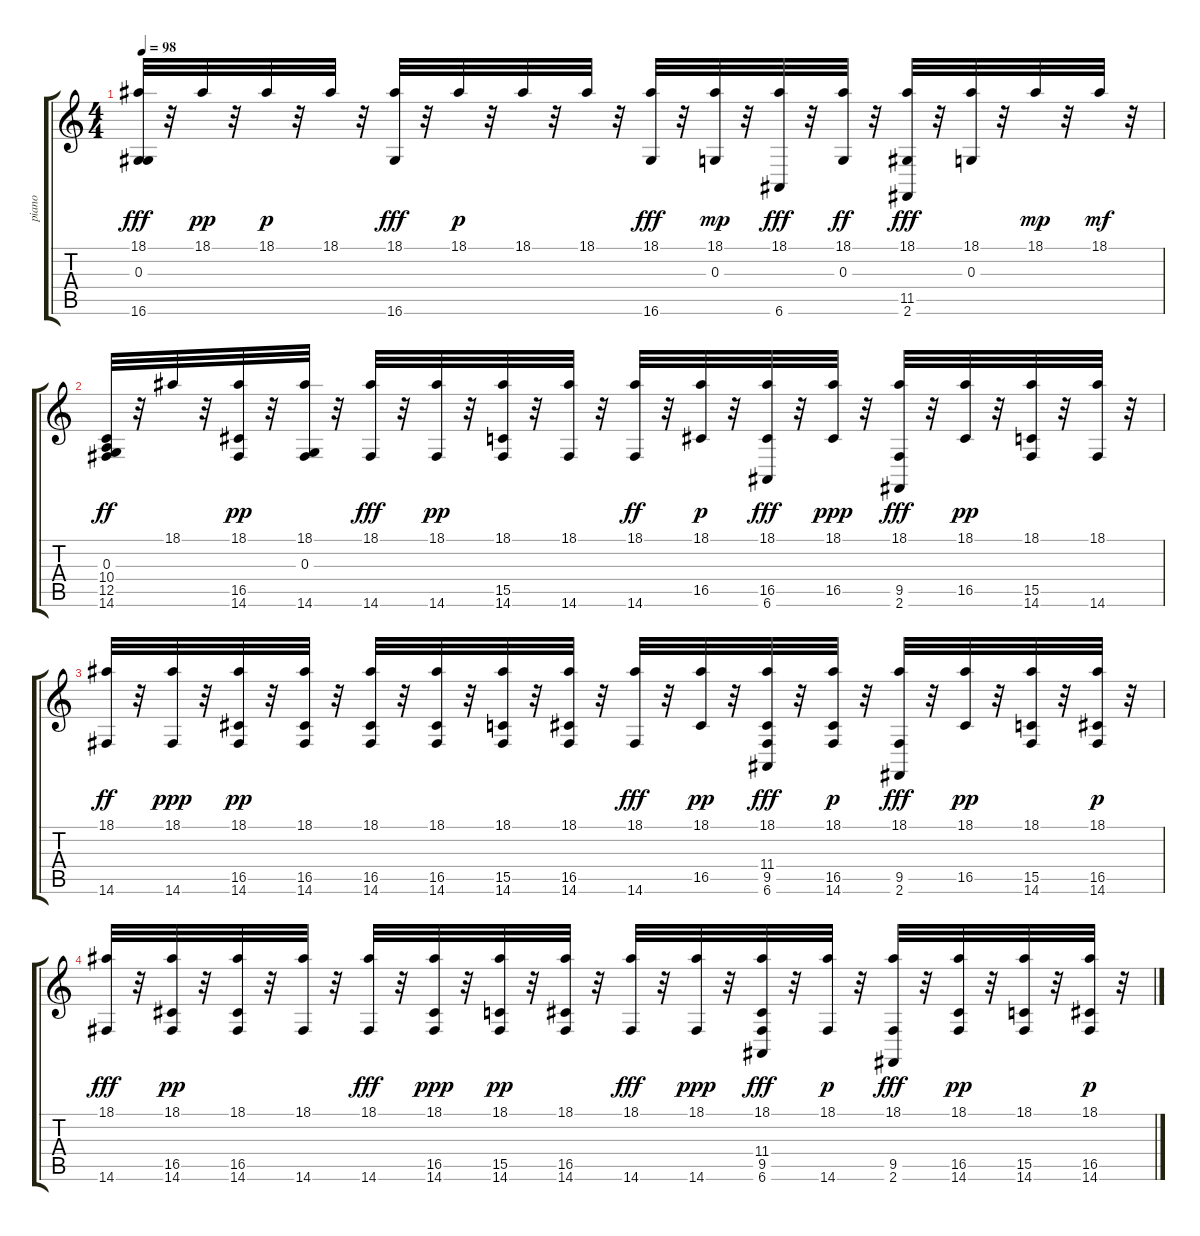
\track ("piano" "piano") {instrument acousticgrandpiano}
\staff {score tabs}
\tuning (E4 B3 G3 D3 A2 E2) {hide}
\ts (4 4)
\tempo 98
\clef g2
\ks c
(18.1 0.3 16.6).32{dy fff} r.32 18.1.32{dy pp} r.32 18.1.32{dy p} r.32 18.1.32 r.32 (18.1 16.6).32{dy fff} r.32 18.1.32{dy p} r.32 18.1.32 r.32 18.1.32 r.32 (18.1 16.6).32{dy fff} r.32 (18.1 0.3).32{dy mp} r.32 (18.1 6.6).32{dy fff} r.32 (18.1 0.3).32{dy ff} r.32 (18.1 11.5 2.6).32{dy fff} r.32 (18.1 0.3).32 r.32 18.1.32{dy mp} r.32 18.1.32{dy mf} r.32 |
(0.3 10.4 12.5 14.6).32{dy ff instrument acousticgrandpiano} r.32 18.1.32 r.32 (18.1 16.5 14.6).32{dy pp} r.32 (18.1 0.3 14.6).32 r.32 (18.1 14.6).32{dy fff} r.32 (18.1 14.6).32{dy pp} r.32 (18.1 15.5 14.6).32 r.32 (18.1 14.6).32 r.32 (18.1 14.6).32{dy ff} r.32 (18.1 16.5).32{dy p} r.32 (18.1 16.5 6.6).32{dy fff} r.32 (18.1 16.5).32{dy ppp} r.32 (18.1 9.5 2.6).32{dy fff} r.32 (18.1 16.5).32{dy pp} r.32 (18.1 15.5 14.6).32 r.32 (18.1 14.6).32 r.32 |
(18.1 14.6).32{dy ff} r.32 (18.1 14.6).32{dy ppp} r.32 (18.1 16.5 14.6).32{dy pp} r.32 (18.1 16.5 14.6).32 r.32 (18.1 16.5 14.6).32 r.32 (18.1 16.5 14.6).32 r.32 (18.1 15.5 14.6).32 r.32 (18.1 16.5 14.6).32 r.32 (18.1 14.6).32{dy fff} r.32 (18.1 16.5).32{dy pp} r.32 (18.1 11.4 9.5 6.6).32{dy fff} r.32 (18.1 16.5 14.6).32{dy p} r.32 (18.1 9.5 2.6).32{dy fff} r.32 (18.1 16.5).32{dy pp} r.32 (18.1 15.5 14.6).32 r.32 (18.1 16.5 14.6).32{dy p} r.32 |
(18.1 14.6).32{dy fff} r.32 (18.1 16.5 14.6).32{dy pp} r.32 (18.1 16.5 14.6).32 r.32 (18.1 14.6).32 r.32 (18.1 14.6).32{dy fff} r.32 (18.1 16.5 14.6).32{dy ppp} r.32 (18.1 15.5 14.6).32{dy pp} r.32 (18.1 16.5 14.6).32 r.32 (18.1 14.6).32{dy fff} r.32 (18.1 14.6).32{dy ppp} r.32 (18.1 11.4 9.5 6.6).32{dy fff} r.32 (18.1 14.6).32{dy p} r.32 (18.1 9.5 2.6).32{dy fff} r.32 (18.1 16.5 14.6).32{dy pp} r.32 (18.1 15.5 14.6).32 r.32 (18.1 16.5 14.6).32{dy p} r.32
